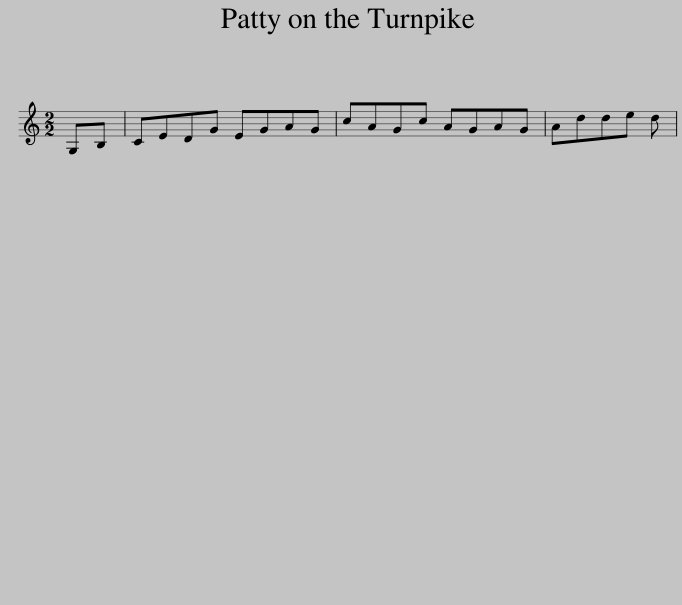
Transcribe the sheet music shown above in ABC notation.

X:1
L:1/8
M:2/2
I:linebreak $
K:C
V:1 treble
V:1
 G,B, | CEDG EGAG | cAGc AGAG | Adde d | %4
